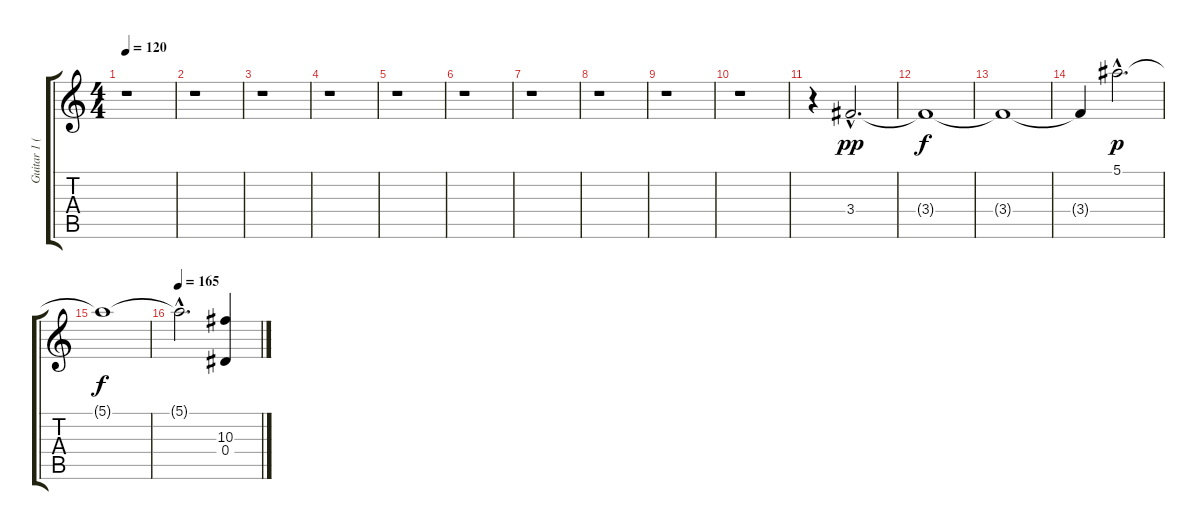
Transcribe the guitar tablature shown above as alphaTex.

\track ("Guitar 1 (Distortion)" "Guitar 1 (") {instrument overdrivenguitar}
\staff {score tabs}
\tuning (F4 C4 Ab3 Eb3 Bb2 F2) {hide}
\ts (4 4)
\tempo 120
\clef g2
\ks c
r.1{dy f} |
r.1 |
r.1 |
r.1 |
r.1 |
r.1 |
r.1 |
r.1 |
r.1 |
r.1 |
r.4 3.4{hac}.2{d dy pp} |
3.4{t}.1{dy f} |
3.4{t}.1 |
3.4{t}.4 5.1{hac}.2{d dy p} |
5.1{t}.1{dy f} |
\tempo 165
5.1{hac t}.2{d} (10.3 0.4).4{volume 16}
